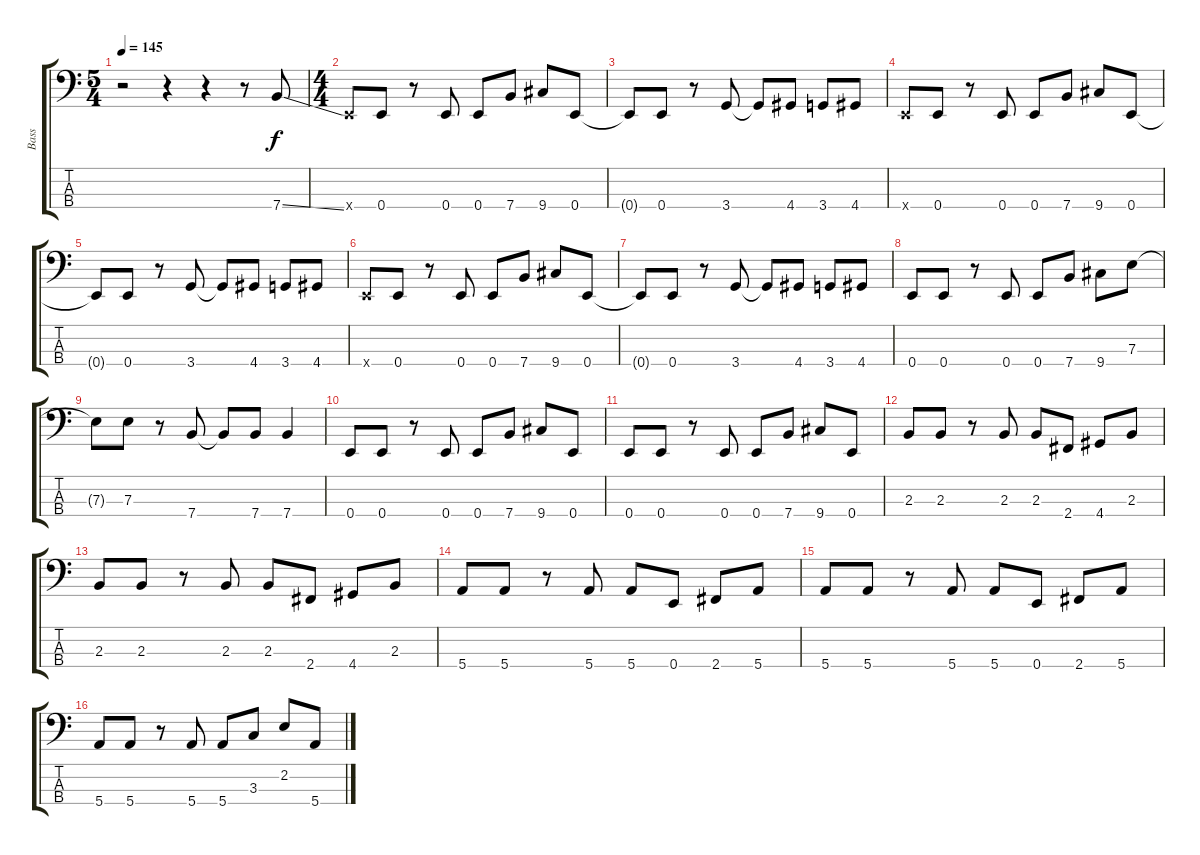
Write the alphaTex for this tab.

\track ("Bass" "Bass") {instrument electricbasspick}
\staff {score tabs}
\tuning (G2 D2 A1 E1) {hide}
\ts (5 4)
\tempo 145
\clef f4
\ks c
r.2{dy f instrument electricbasspick} r.4 r.4 r.8 7.4{ss}.8 |
\ts (4 4)
0.4{x}.8 0.4.8 r.8 0.4.8 0.4.8 7.4.8 9.4.8 0.4.8 |
0.4{t}.8 0.4.8 r.8 3.4.8 3.4{t}.8 4.4.8 3.4.8 4.4.8 |
0.4{x}.8 0.4.8 r.8 0.4.8 0.4.8 7.4.8 9.4.8 0.4.8 |
0.4{t}.8 0.4.8 r.8 3.4.8 3.4{t}.8 4.4.8 3.4.8 4.4.8 |
0.4{x}.8 0.4.8 r.8 0.4.8 0.4.8 7.4.8 9.4.8 0.4.8 |
0.4{t}.8 0.4.8 r.8 3.4.8 3.4{t}.8 4.4.8 3.4.8 4.4.8 |
0.4.8 0.4.8 r.8 0.4.8 0.4.8 7.4.8 9.4.8 7.3.8 |
7.3{t}.8 7.3.8 r.8 7.4.8 7.4{t}.8 7.4.8 7.4.4 |
0.4.8 0.4.8 r.8 0.4.8 0.4.8 7.4.8 9.4.8 0.4.8 |
0.4.8 0.4.8 r.8 0.4.8 0.4.8 7.4.8 9.4.8 0.4.8 |
2.3.8 2.3.8 r.8 2.3.8 2.3.8 2.4.8 4.4.8 2.3.8 |
2.3.8 2.3.8 r.8 2.3.8 2.3.8 2.4.8 4.4.8 2.3.8 |
5.4.8 5.4.8 r.8 5.4.8 5.4.8 0.4.8 2.4.8 5.4.8 |
5.4.8 5.4.8 r.8 5.4.8 5.4.8 0.4.8 2.4.8 5.4.8 |
5.4.8 5.4.8 r.8 5.4.8 5.4.8 3.3.8 2.2.8 5.4.8
